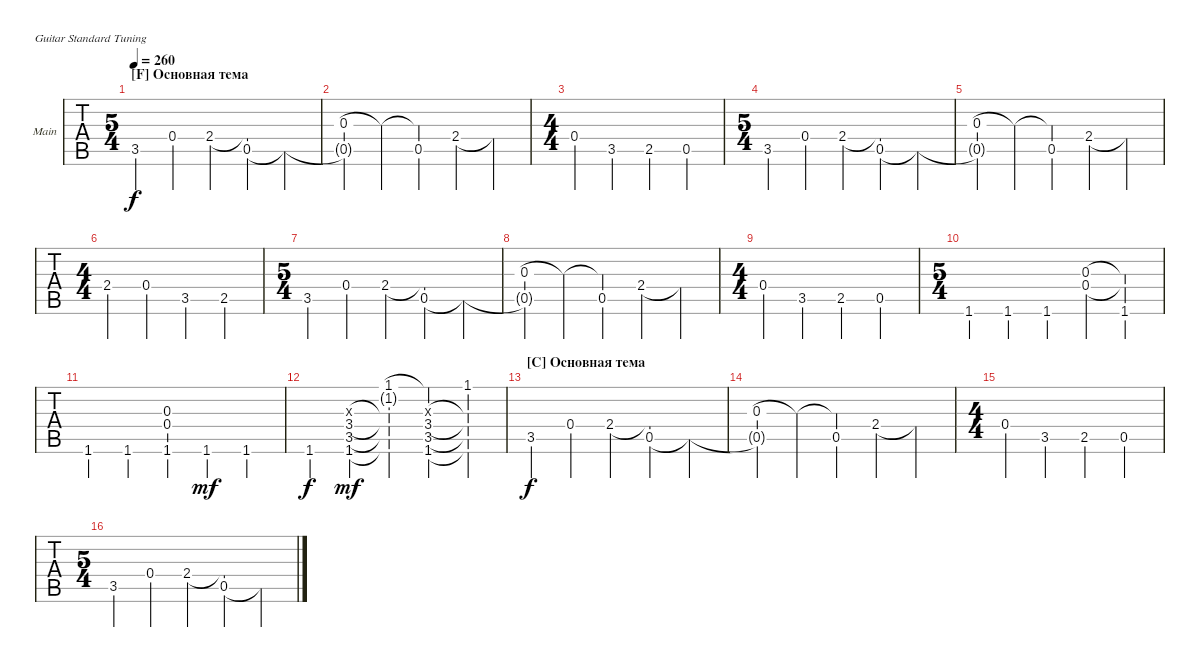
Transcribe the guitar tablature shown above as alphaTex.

\defaultSystemsLayout 4
\bracketExtendMode groupsimilarinstruments
\firstSystemTrackNameOrientation horizontal
\otherSystemsTrackNameOrientation horizontal
\track ("First Guitar " "Main") {instrument acousticguitarsteel}
\staff {tabs}
\tuning (E4 B3 G3 D3 A2 E2)
\ts (5 4)
\section ("F" "Основная тема")
\tempo 260
\clef g2
\ks c
3.5.4{dy f} 0.4.4 2.4.4 (2.4{t} 0.5).4 0.5{t}.4 |
(0.3 0.5{t}).4 0.3{t}.4 (0.3{t} 0.5).4 2.4.4 2.4{t}.4 |
\ts (4 4)
0.4.4 3.5.4 2.5.4 0.5.4 |
\ts (5 4)
3.5.4 0.4.4 2.4.4 (2.4{t} 0.5).4 0.5{t}.4 |
(0.3 0.5{t}).4 0.3{t}.4 (0.3{t} 0.5).4 2.4.4 2.4{t}.4 |
\ts (4 4)
2.4.4 0.4.4 3.5.4 2.5.4 |
\ts (5 4)
3.5.4 0.4.4 2.4.4 (2.4{t} 0.5).4 0.5{t}.4 |
(0.3 0.5{t}).4 0.3{t}.4 (0.3{t} 0.5).4 2.4.4 2.4{t}.4 |
\ts (4 4)
0.4.4 3.5.4 2.5.4 0.5.4 |
\ts (5 4)
1.6.4 1.6.4 1.6.4 (0.3 0.4).4 (0.3{t} 0.4{t} 1.6).4 |
1.6.4 1.6.4 (1.6 0.3 0.4).4 1.6.4{dy mf} 1.6.4 |
1.6.4{dy f} (1.6 3.5 3.4 2.3{x}).4{dy mf} (2.3{x t} 1.1 1.2{g} 1.6{t} 3.5{t} 3.4{t}).4 (1.6 3.5 3.4 2.3{x} 1.1{t}).4 (1.1 1.6{t} 3.5{t} 3.4{t} 2.3{x t}).4 |
\section ("C" "Основная тема")
3.5.4{dy f} 0.4.4 2.4.4 (2.4{t} 0.5).4 0.5{t}.4 |
(0.3 0.5{t}).4 0.3{t}.4 (0.3{t} 0.5).4 2.4.4 2.4{t}.4 |
\ts (4 4)
0.4.4 3.5.4 2.5.4 0.5.4 |
\ts (5 4)
3.5.4 0.4.4 2.4.4 (2.4{t} 0.5).4 0.5{t}.4
